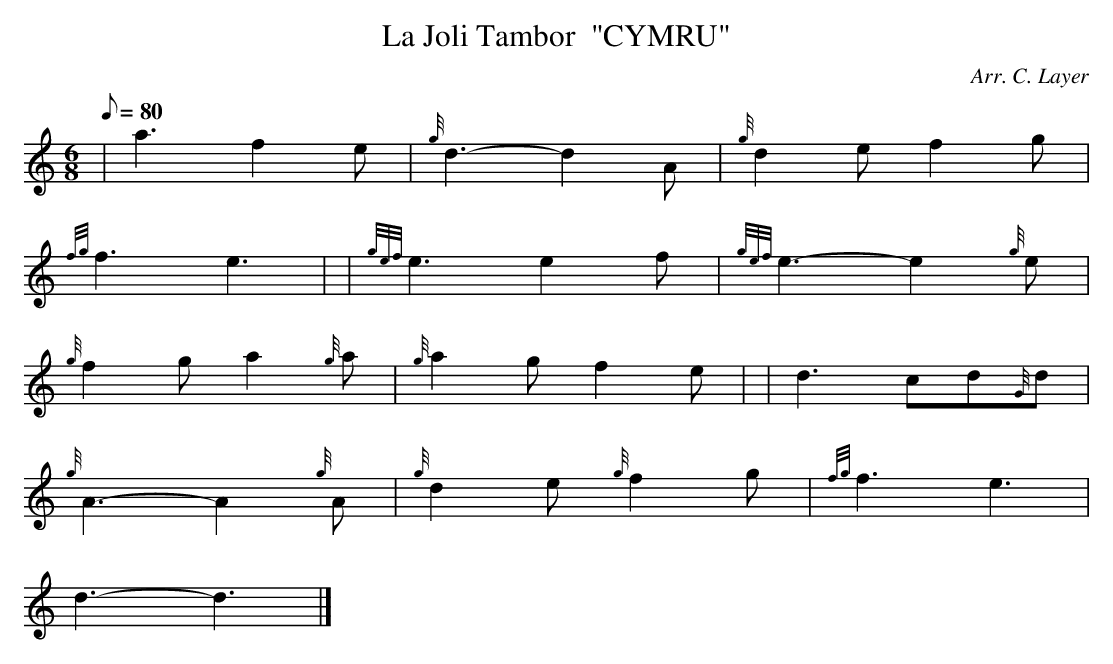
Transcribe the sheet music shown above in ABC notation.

X:1
T:La Joli Tambor  "CYMRU"
M:6/8
L:1/8
Q:80
C:Arr. C. Layer
K:HP
| a3f2e | \
{g}d3-d2A | \
{g}d2ef2g |
{fg}f3e3 | | \
{gef}e3e2f | \
{gef}e3-e2{g}e |
{g}f2ga2{g}a | \
{g}a2gf2e | | \
d3cd{G}d |
{g}A3-A2{g}A | \
{g}d2e{g}f2g | \
{fg}f3e3 |
d3-d3|]
